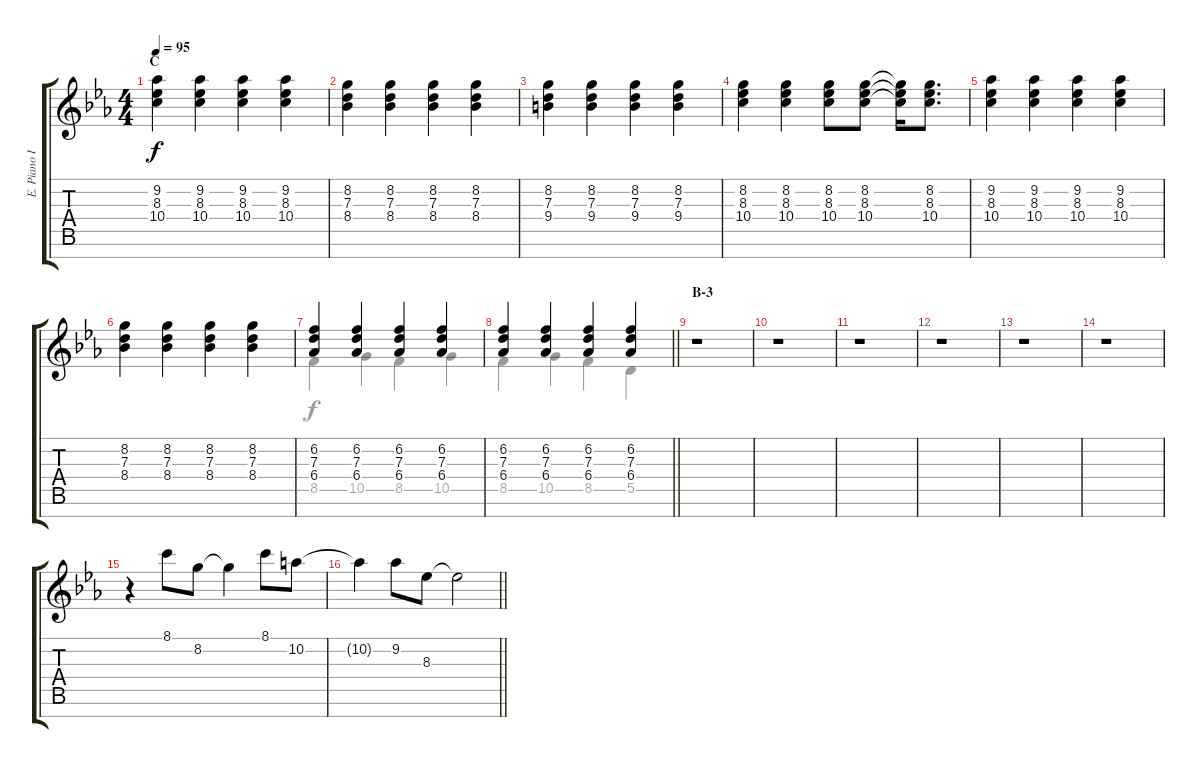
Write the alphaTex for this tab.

\track ("E. Piano I" "E. Piano I") {instrument brightacousticpiano}
\staff {score tabs}
\tuning (E5 B4 G4 D4 A3 E3 B2) {hide}
\voice
\ts (4 4)
\section ("" "C")
\tempo 95
\clef g2
\ks cminor
(9.2 8.3 10.4).4{dy f} (9.2 8.3 10.4).4 (9.2 8.3 10.4).4 (9.2 8.3 10.4).4 |
(8.2 7.3 8.4).4 (8.2 7.3 8.4).4 (8.2 7.3 8.4).4 (8.2 7.3 8.4).4 |
(8.2 7.3 9.4).4 (8.2 7.3 9.4).4 (8.2 7.3 9.4).4 (8.2 7.3 9.4).4 |
(8.2 8.3 10.4).4 (8.2 8.3 10.4).4 (8.2 8.3 10.4).8 (8.2 8.3 10.4).8 (8.2{t} 8.3{t} 10.4{t}).16 (8.2 8.3 10.4).8{d} |
(9.2 8.3 10.4).4 (9.2 8.3 10.4).4 (9.2 8.3 10.4).4 (9.2 8.3 10.4).4 |
(8.2 7.3 8.4).4 (8.2 7.3 8.4).4 (8.2 7.3 8.4).4 (8.2 7.3 8.4).4 |
(6.2 7.3 6.4).4 (6.2 7.3 6.4).4 (6.2 7.3 6.4).4 (6.2 7.3 6.4).4 |
\barLineRight lightlight
(6.2 7.3 6.4).4 (6.2 7.3 6.4).4 (6.2 7.3 6.4).4 (6.2 7.3 6.4).4 |
\section ("" "B-3")
r.1 |
r.1 |
r.1 |
r.1 |
r.1 |
r.1 |
r.4 8.1.8 8.2.8 8.2{t}.4 8.1.8 10.2.8 |
\barLineRight lightlight
10.2{t}.4 9.2.8 8.3.8 8.3{t}.2
\voice
\clef g2
\ottava regular
\simile none
\ks cminor
|
|
|
|
|
|
8.5.4 10.5.4 8.5.4 10.5.4 |
\barLineRight lightlight
8.5.4 10.5.4 8.5.4 5.5.4 |
|
|
|
|
|
|
|
\barLineRight lightlight
